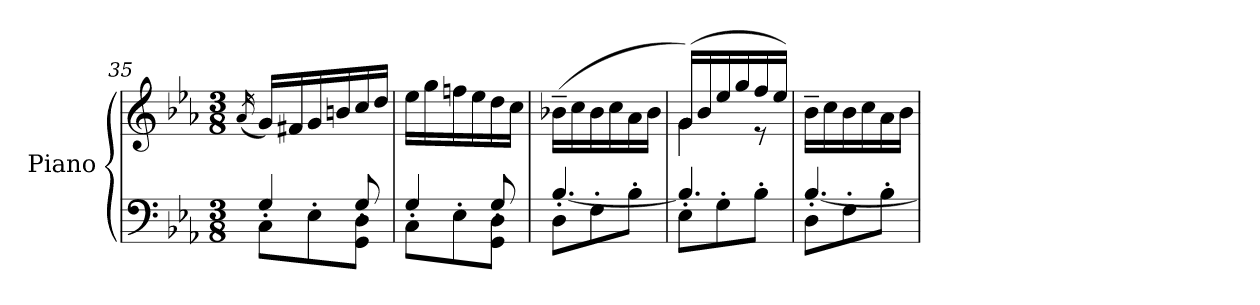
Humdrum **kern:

**kern	**kern
*part1	*part1
*staff2	*staff1
*I"Piano	*
*I'Pno.	*
!!LO:PB:g=z
*clefF4	*clefG2
*k[b-e-a-]	*k[b-e-a-]
*M3/8	*M3/8
=35	=35
.	(<16qa-/
*^	*
8C'\L	4G/	16g/LL)
.	.	16f#X/
8E-'\	.	16g/
.	.	16bn/
8GG\' 8D\'J	8G'/	16cc/
.	.	16dd/JJ
=36	=36	=36
8C'\L	4G/	16ee-\LL
.	.	16gg\
8E-'\	.	16ffn\
.	.	16ee-\
8GG\' 8D\'J	8G'/	16dd\
.	.	16cc\JJ
=37	=37	=37
8D'\L	[4.B-/	(>16b-X~\LL
.	.	16cc\
8F'\	.	16b-\
.	.	16cc\
8B-'\J	.	16a-\
.	.	16b-\JJ
=38	=38	=38
*	*	*^
8E-'\L	4.B-/]	(>16g/LL)	4g\
.	.	16b-/	.
8G'\	.	16ee-/	.
.	.	16gg/	.
8B-'\J	.	16ff/	8r
.	.	16ee-/JJ)	.
*	*	*v	*v
=39	=39	=39
8D'\L	[4.B-/	16b-~\LL
.	.	16cc\
8F'\	.	16b-\
.	.	16cc\
8B-'\J	.	16a-\
.	.	16b-\JJ
*v	*v	*
=	=
*-	*-
